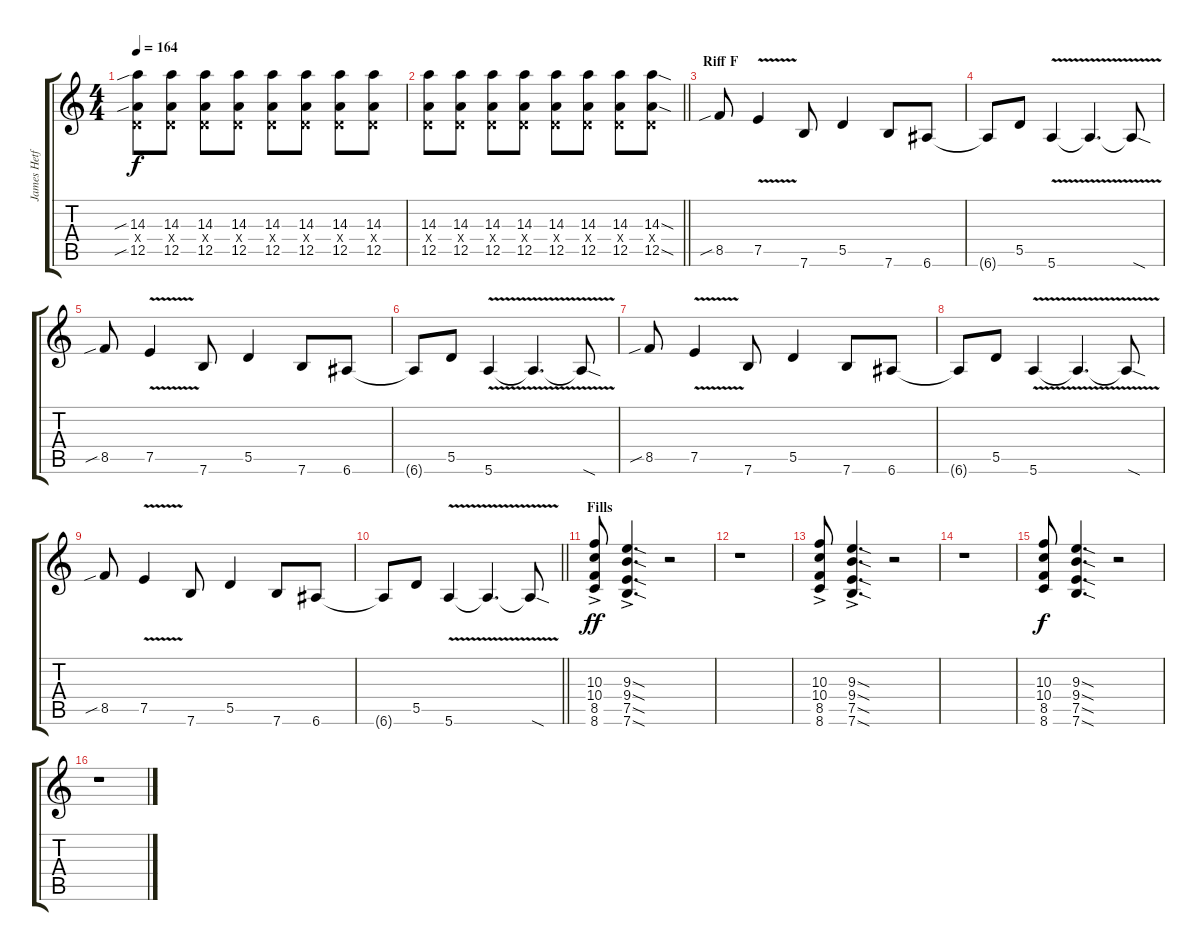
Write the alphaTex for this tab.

\track ("James Hetfield" "James Hetf") {instrument distortionguitar}
\staff {score tabs}
\tuning (E4 B3 G3 D3 A2 E2) {hide}
\ts (4 4)
\tempo 164
\clef g2
\ks c
(14.3{sib} 0.4{x} 12.5{sib}).8{dy f} (14.3 0.4{x} 12.5).8 (14.3 0.4{x} 12.5).8 (14.3 0.4{x} 12.5).8 (14.3 0.4{x} 12.5).8 (14.3 0.4{x} 12.5).8 (14.3 0.4{x} 12.5).8 (14.3 0.4{x} 12.5).8 |
\barLineRight lightlight
(14.3 0.4{x} 12.5).8 (14.3 0.4{x} 12.5).8 (14.3 0.4{x} 12.5).8 (14.3 0.4{x} 12.5).8 (14.3 0.4{x} 12.5).8 (14.3 0.4{x} 12.5).8 (14.3 0.4{x} 12.5).8 (14.3{sod} 0.4{x} 12.5{sod}).8 |
\section ("" "Riff F")
8.5{sib}.8 7.5{v}.4 7.6.8 5.5.4 7.6.8 6.6.8 |
6.6{t}.8 5.5.8 5.6{v}.4 5.6{t}.4{d} 5.6{v sod t}.8 |
8.5{sib}.8 7.5{v}.4 7.6.8 5.5.4 7.6.8 6.6.8 |
6.6{t}.8 5.5.8 5.6{v}.4 5.6{t}.4{d} 5.6{v sod t}.8 |
8.5{sib}.8 7.5{v}.4 7.6.8 5.5.4 7.6.8 6.6.8 |
6.6{t}.8 5.5.8 5.6{v}.4 5.6{t}.4{d} 5.6{v sod t}.8 |
8.5{sib}.8 7.5{v}.4 7.6.8 5.5.4 7.6.8 6.6.8 |
\barLineRight lightlight
6.6{t}.8 5.5.8 5.6{v}.4 5.6{t}.4{d} 5.6{v sod t}.8 |
\section ("" "Fills")
(10.3{ac} 10.4{ac} 8.5{ac} 8.6{ac}).8{dy ff} (9.3{sod ac} 9.4{sod ac} 7.5{sod ac} 7.6{sod ac}).4{d} r.2 |
r.1 |
(10.3{ac} 10.4{ac} 8.5{ac} 8.6{ac}).8 (9.3{sod ac} 9.4{sod ac} 7.5{sod ac} 7.6{sod ac}).4{d} r.2 |
r.1 |
(10.3 10.4 8.5 8.6).8{dy f} (9.3{sod} 9.4{sod} 7.5{sod} 7.6{sod}).4{d} r.2 |
r.1
